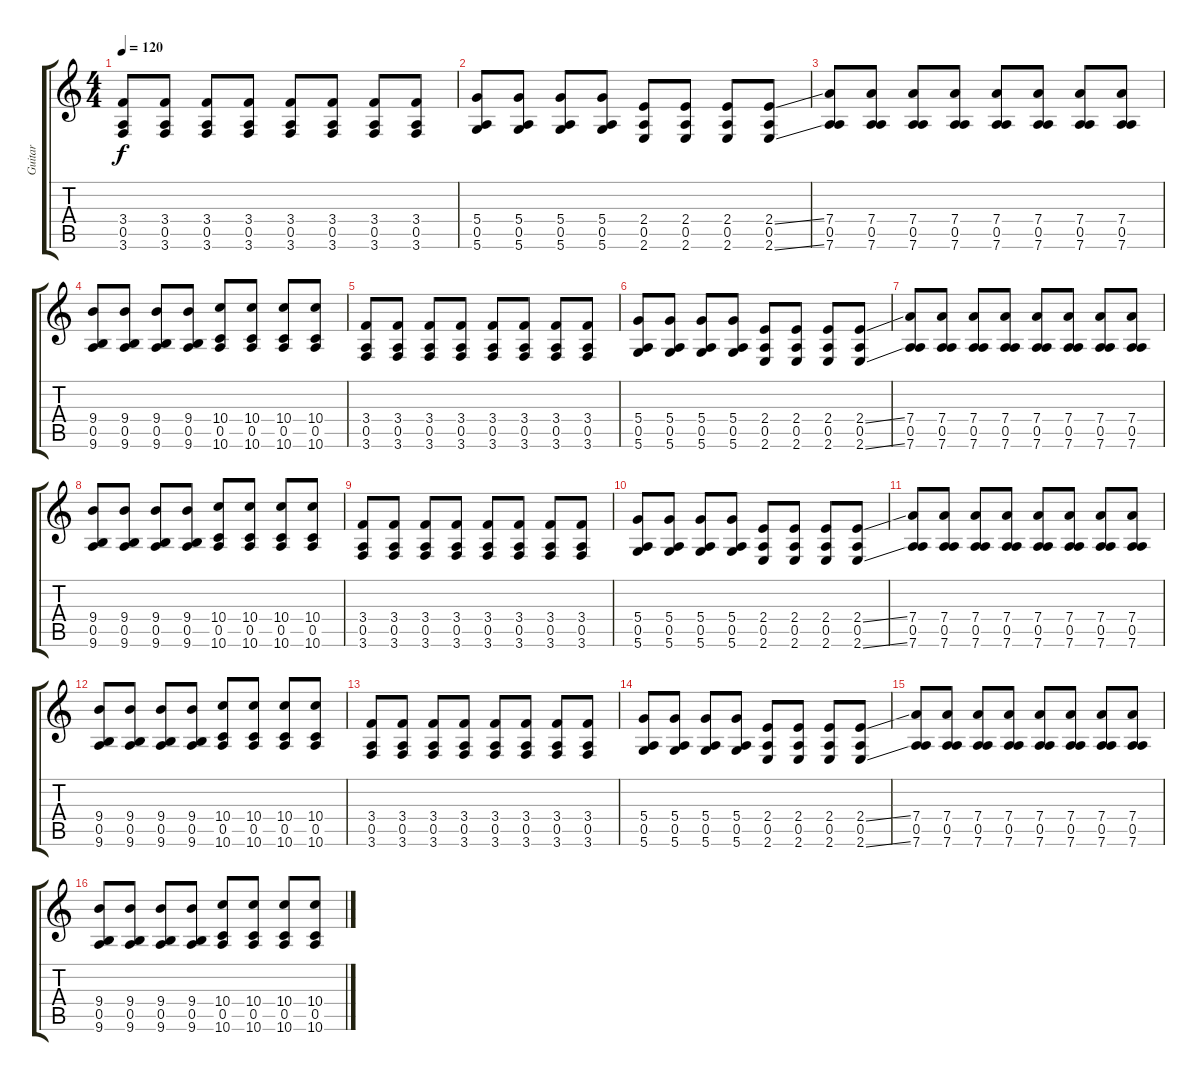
\track ("Guitar" "Guitar") {instrument electricguitarclean}
\staff {score tabs}
\tuning (D4 A3 F3 D3 A2 D2) {hide}
\ts (4 4)
\tempo 120
\clef g2
\ks c
(3.4 0.5 3.6).8{dy f instrument electricguitarclean} (3.4 0.5 3.6).8 (3.4 0.5 3.6).8 (3.4 0.5 3.6).8 (3.4 0.5 3.6).8 (3.4 0.5 3.6).8 (3.4 0.5 3.6).8 (3.4 0.5 3.6).8 |
(5.4 0.5 5.6).8 (5.4 0.5 5.6).8 (5.4 0.5 5.6).8 (5.4 0.5 5.6).8 (2.4 0.5 2.6).8 (2.4 0.5 2.6).8 (2.4 0.5 2.6).8 (2.4{ss} 0.5 2.6{ss}).8 |
(7.4 0.5 7.6).8 (7.4 0.5 7.6).8 (7.4 0.5 7.6).8 (7.4 0.5 7.6).8 (7.4 0.5 7.6).8 (7.4 0.5 7.6).8 (7.4 0.5 7.6).8 (7.4 0.5 7.6).8 |
(9.4 0.5 9.6).8 (9.4 0.5 9.6).8 (9.4 0.5 9.6).8 (9.4 0.5 9.6).8 (10.4 0.5 10.6).8 (10.4 0.5 10.6).8 (10.4 0.5 10.6).8 (10.4 0.5 10.6).8 |
(3.4 0.5 3.6).8 (3.4 0.5 3.6).8 (3.4 0.5 3.6).8 (3.4 0.5 3.6).8 (3.4 0.5 3.6).8 (3.4 0.5 3.6).8 (3.4 0.5 3.6).8 (3.4 0.5 3.6).8 |
(5.4 0.5 5.6).8 (5.4 0.5 5.6).8 (5.4 0.5 5.6).8 (5.4 0.5 5.6).8 (2.4 0.5 2.6).8 (2.4 0.5 2.6).8 (2.4 0.5 2.6).8 (2.4{ss} 0.5 2.6{ss}).8 |
(7.4 0.5 7.6).8 (7.4 0.5 7.6).8 (7.4 0.5 7.6).8 (7.4 0.5 7.6).8 (7.4 0.5 7.6).8 (7.4 0.5 7.6).8 (7.4 0.5 7.6).8 (7.4 0.5 7.6).8 |
(9.4 0.5 9.6).8 (9.4 0.5 9.6).8 (9.4 0.5 9.6).8 (9.4 0.5 9.6).8 (10.4 0.5 10.6).8 (10.4 0.5 10.6).8 (10.4 0.5 10.6).8 (10.4 0.5 10.6).8 |
(3.4 0.5 3.6).8 (3.4 0.5 3.6).8 (3.4 0.5 3.6).8 (3.4 0.5 3.6).8 (3.4 0.5 3.6).8 (3.4 0.5 3.6).8 (3.4 0.5 3.6).8 (3.4 0.5 3.6).8 |
(5.4 0.5 5.6).8 (5.4 0.5 5.6).8 (5.4 0.5 5.6).8 (5.4 0.5 5.6).8 (2.4 0.5 2.6).8 (2.4 0.5 2.6).8 (2.4 0.5 2.6).8 (2.4{ss} 0.5 2.6{ss}).8 |
(7.4 0.5 7.6).8 (7.4 0.5 7.6).8 (7.4 0.5 7.6).8 (7.4 0.5 7.6).8 (7.4 0.5 7.6).8 (7.4 0.5 7.6).8 (7.4 0.5 7.6).8 (7.4 0.5 7.6).8 |
(9.4 0.5 9.6).8 (9.4 0.5 9.6).8 (9.4 0.5 9.6).8 (9.4 0.5 9.6).8 (10.4 0.5 10.6).8 (10.4 0.5 10.6).8 (10.4 0.5 10.6).8 (10.4 0.5 10.6).8 |
(3.4 0.5 3.6).8 (3.4 0.5 3.6).8 (3.4 0.5 3.6).8 (3.4 0.5 3.6).8 (3.4 0.5 3.6).8 (3.4 0.5 3.6).8 (3.4 0.5 3.6).8 (3.4 0.5 3.6).8 |
(5.4 0.5 5.6).8 (5.4 0.5 5.6).8 (5.4 0.5 5.6).8 (5.4 0.5 5.6).8 (2.4 0.5 2.6).8 (2.4 0.5 2.6).8 (2.4 0.5 2.6).8 (2.4{ss} 0.5 2.6{ss}).8 |
(7.4 0.5 7.6).8 (7.4 0.5 7.6).8 (7.4 0.5 7.6).8 (7.4 0.5 7.6).8 (7.4 0.5 7.6).8 (7.4 0.5 7.6).8 (7.4 0.5 7.6).8 (7.4 0.5 7.6).8 |
(9.4 0.5 9.6).8 (9.4 0.5 9.6).8 (9.4 0.5 9.6).8 (9.4 0.5 9.6).8 (10.4 0.5 10.6).8 (10.4 0.5 10.6).8 (10.4 0.5 10.6).8 (10.4 0.5 10.6).8
